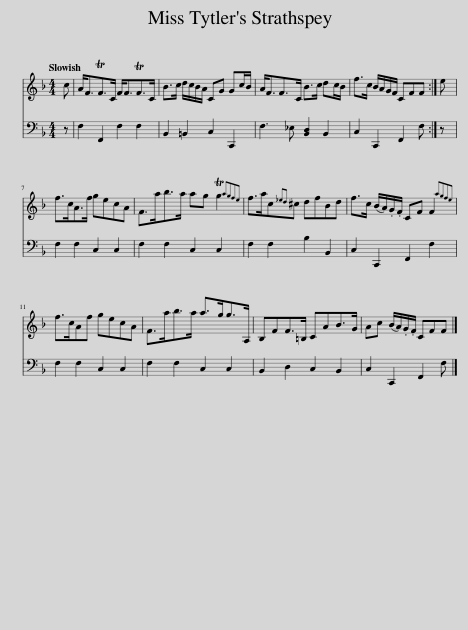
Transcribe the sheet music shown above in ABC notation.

X:1
%%score 1 2
L:1/8
Q:1/4=120
M:4/4
I:linebreak $
K:F
V:1 treble
V:2 bass
V:1
 c | A<FTF>C F<FTF>C | B>c d/c/B/A/ CG Gc/B/ | A<FF>C B>c dc/B/ | f>c B/A/G/F/ CFF :| %5
 e |$ f>cA>f gecA | F>ab>a ag Tg2{agfe} | f>ac{_ed}^c dfBd | f>c (B/A/).G/.F/ CF F2{agfe} |$ %10
 f>cAf gecA | F>ab>a a>gg>A, | B,FF>=B, CAB>G | Ac (B/A/).G/.F/ CFF |] %14
V:2
 z | F,2 F,,2 F,2 F,2 | B,,2 =B,,2 C,2 C,,2 | F,3 _E, [B,,D,]2 B,,2 | C,2 C,,2 F,,2 F, :| %5
 z |$ F,2 F,2 C,2 C,2 | F,2 F,2 C,2 C,2 | F,2 F,2 B,2 B,,2 | C,2 C,,2 F,,2 F,2 |$ %10
 F,2 F,2 C,2 C,2 | F,2 F,2 C,2 C,2 | B,,2 D,2 C,2 B,,2 | C,2 C,,2 F,,2 F, |] %14
